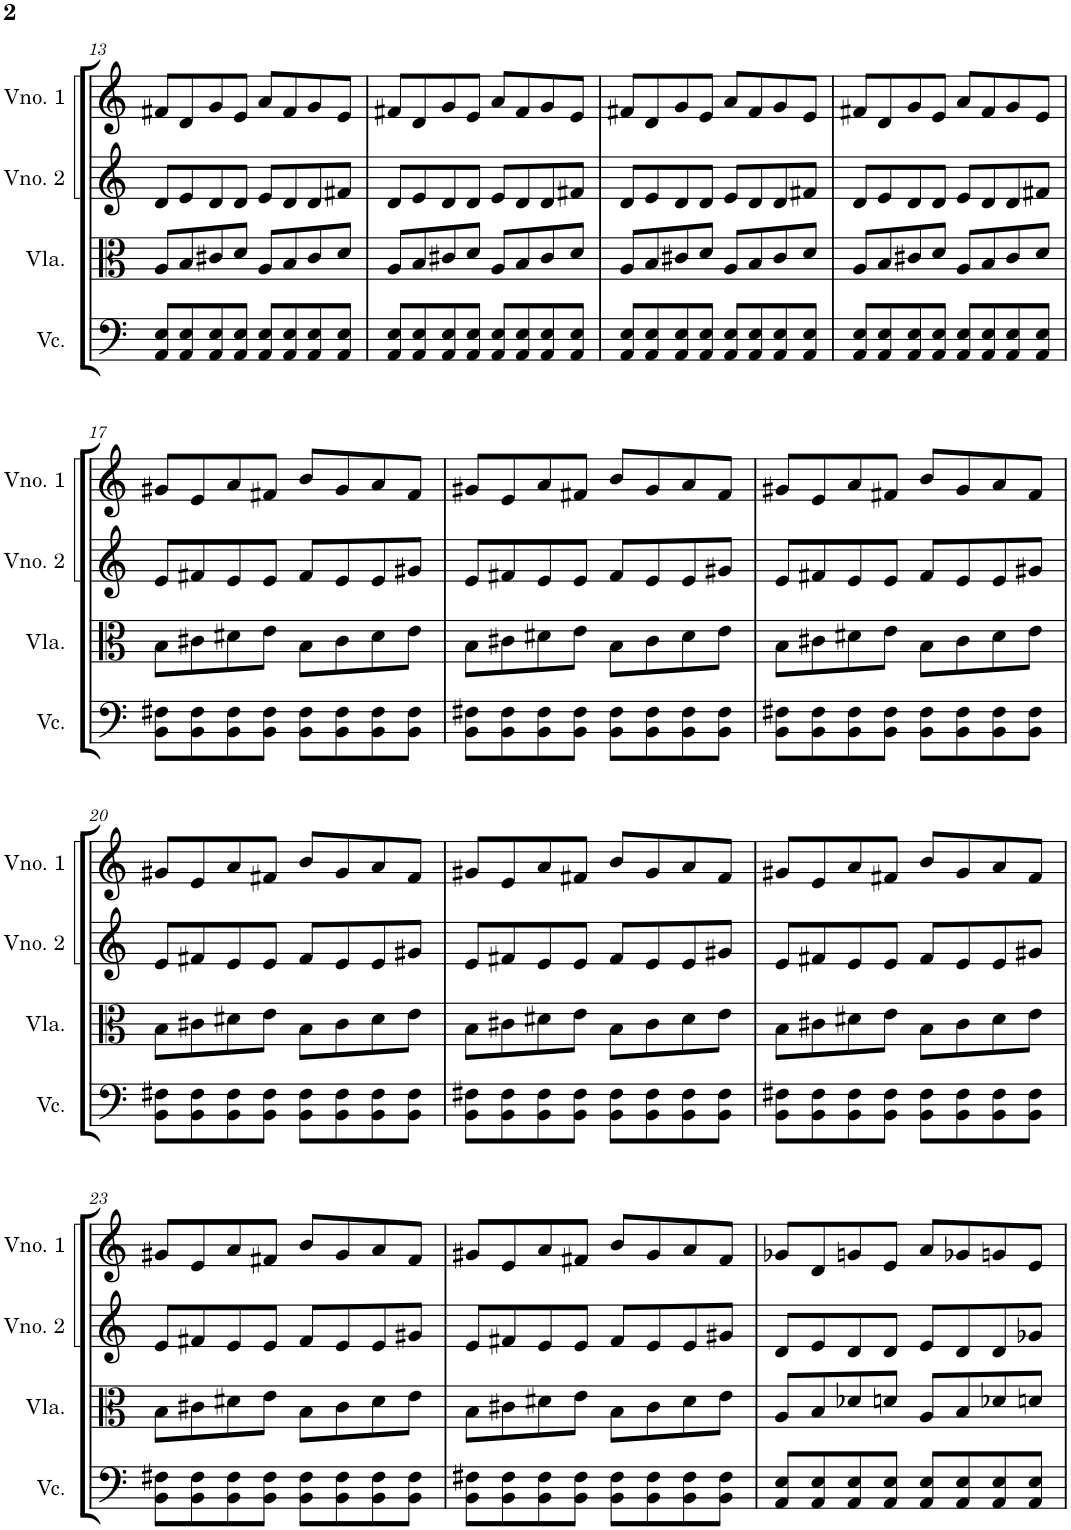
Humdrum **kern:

**kern	**kern	**kern	**kern
*part4	*part3	*part2	*part1
*staff4	*staff3	*staff2	*staff1
*I"Violoncelo	*I"Viola	*I"Violino 2	*I"Violino 1
*I'Vc.	*I'Vla.	*I'Vno. 2	*I'Vno. 1
!!LO:PB:g=z
*clefF4	*clefC3	*clefG2	*clefG2
*k[]	*k[]	*k[]	*k[]
*M4/4	*M4/4	*M4/4	*M4/4
=13	=13	=13	=13
8AA/ 8E/L	8A/L	8d/L	8f#X/L
8AA/ 8E/	8B/	8e/	8d/
8AA/ 8E/	8c#X/	8d/	8g/
8AA/ 8E/J	8d/J	8d/J	8e/J
8AA/ 8E/L	8A/L	8e/L	8a/L
8AA/ 8E/	8B/	8d/	8f#/
8AA/ 8E/	8c#/	8d/	8g/
8AA/ 8E/J	8d/J	8f#X/J	8e/J
=14	=14	=14	=14
8AA/ 8E/L	8A/L	8d/L	8f#X/L
8AA/ 8E/	8B/	8e/	8d/
8AA/ 8E/	8c#X/	8d/	8g/
8AA/ 8E/J	8d/J	8d/J	8e/J
8AA/ 8E/L	8A/L	8e/L	8a/L
8AA/ 8E/	8B/	8d/	8f#/
8AA/ 8E/	8c#/	8d/	8g/
8AA/ 8E/J	8d/J	8f#X/J	8e/J
=15	=15	=15	=15
8AA/ 8E/L	8A/L	8d/L	8f#X/L
8AA/ 8E/	8B/	8e/	8d/
8AA/ 8E/	8c#X/	8d/	8g/
8AA/ 8E/J	8d/J	8d/J	8e/J
8AA/ 8E/L	8A/L	8e/L	8a/L
8AA/ 8E/	8B/	8d/	8f#/
8AA/ 8E/	8c#/	8d/	8g/
8AA/ 8E/J	8d/J	8f#X/J	8e/J
=16	=16	=16	=16
8AA/ 8E/L	8A/L	8d/L	8f#X/L
8AA/ 8E/	8B/	8e/	8d/
8AA/ 8E/	8c#X/	8d/	8g/
8AA/ 8E/J	8d/J	8d/J	8e/J
8AA/ 8E/L	8A/L	8e/L	8a/L
8AA/ 8E/	8B/	8d/	8f#/
8AA/ 8E/	8c#/	8d/	8g/
8AA/ 8E/J	8d/J	8f#X/J	8e/J
!!LO:LB:g=z
=17	=17	=17	=17
8BB\ 8F#X\L	8B\L	8e/L	8g#X/L
8BB\ 8F#\	8c#X\	8f#X/	8e/
8BB\ 8F#\	8d#X\	8e/	8a/
8BB\ 8F#\J	8e\J	8e/J	8f#X/J
8BB\ 8F#\L	8B\L	8f#/L	8b/L
8BB\ 8F#\	8c#\	8e/	8g#/
8BB\ 8F#\	8d#\	8e/	8a/
8BB\ 8F#\J	8e\J	8g#X/J	8f#/J
=18	=18	=18	=18
8BB\ 8F#X\L	8B\L	8e/L	8g#X/L
8BB\ 8F#\	8c#X\	8f#X/	8e/
8BB\ 8F#\	8d#X\	8e/	8a/
8BB\ 8F#\J	8e\J	8e/J	8f#X/J
8BB\ 8F#\L	8B\L	8f#/L	8b/L
8BB\ 8F#\	8c#\	8e/	8g#/
8BB\ 8F#\	8d#\	8e/	8a/
8BB\ 8F#\J	8e\J	8g#X/J	8f#/J
=19	=19	=19	=19
8BB\ 8F#X\L	8B\L	8e/L	8g#X/L
8BB\ 8F#\	8c#X\	8f#X/	8e/
8BB\ 8F#\	8d#X\	8e/	8a/
8BB\ 8F#\J	8e\J	8e/J	8f#X/J
8BB\ 8F#\L	8B\L	8f#/L	8b/L
8BB\ 8F#\	8c#\	8e/	8g#/
8BB\ 8F#\	8d#\	8e/	8a/
8BB\ 8F#\J	8e\J	8g#X/J	8f#/J
!!LO:LB:g=z
=20	=20	=20	=20
8BB\ 8F#X\L	8B\L	8e/L	8g#X/L
8BB\ 8F#\	8c#X\	8f#X/	8e/
8BB\ 8F#\	8d#X\	8e/	8a/
8BB\ 8F#\J	8e\J	8e/J	8f#X/J
8BB\ 8F#\L	8B\L	8f#/L	8b/L
8BB\ 8F#\	8c#\	8e/	8g#/
8BB\ 8F#\	8d#\	8e/	8a/
8BB\ 8F#\J	8e\J	8g#X/J	8f#/J
=21	=21	=21	=21
8BB\ 8F#X\L	8B\L	8e/L	8g#X/L
8BB\ 8F#\	8c#X\	8f#X/	8e/
8BB\ 8F#\	8d#X\	8e/	8a/
8BB\ 8F#\J	8e\J	8e/J	8f#X/J
8BB\ 8F#\L	8B\L	8f#/L	8b/L
8BB\ 8F#\	8c#\	8e/	8g#/
8BB\ 8F#\	8d#\	8e/	8a/
8BB\ 8F#\J	8e\J	8g#X/J	8f#/J
=22	=22	=22	=22
8BB\ 8F#X\L	8B\L	8e/L	8g#X/L
8BB\ 8F#\	8c#X\	8f#X/	8e/
8BB\ 8F#\	8d#X\	8e/	8a/
8BB\ 8F#\J	8e\J	8e/J	8f#X/J
8BB\ 8F#\L	8B\L	8f#/L	8b/L
8BB\ 8F#\	8c#\	8e/	8g#/
8BB\ 8F#\	8d#\	8e/	8a/
8BB\ 8F#\J	8e\J	8g#X/J	8f#/J
!!LO:LB:g=z
=23	=23	=23	=23
8BB\ 8F#X\L	8B\L	8e/L	8g#X/L
8BB\ 8F#\	8c#X\	8f#X/	8e/
8BB\ 8F#\	8d#X\	8e/	8a/
8BB\ 8F#\J	8e\J	8e/J	8f#X/J
8BB\ 8F#\L	8B\L	8f#/L	8b/L
8BB\ 8F#\	8c#\	8e/	8g#/
8BB\ 8F#\	8d#\	8e/	8a/
8BB\ 8F#\J	8e\J	8g#X/J	8f#/J
=24	=24	=24	=24
8BB\ 8F#X\L	8B\L	8e/L	8g#X/L
8BB\ 8F#\	8c#X\	8f#X/	8e/
8BB\ 8F#\	8d#X\	8e/	8a/
8BB\ 8F#\J	8e\J	8e/J	8f#X/J
8BB\ 8F#\L	8B\L	8f#/L	8b/L
8BB\ 8F#\	8c#\	8e/	8g#/
8BB\ 8F#\	8d#\	8e/	8a/
8BB\ 8F#\J	8e\J	8g#X/J	8f#/J
=25	=25	=25	=25
8AA/ 8E/L	8A/L	8d/L	8g-X/L
8AA/ 8E/	8B/	8e/	8d/
8AA/ 8E/	8d-X/	8d/	8gn/
8AA/ 8E/J	8dn/J	8d/J	8e/J
8AA/ 8E/L	8A/L	8e/L	8a/L
8AA/ 8E/	8B/	8d/	8g-X/
8AA/ 8E/	8d-X/	8d/	8gn/
8AA/ 8E/J	8dn/J	8g-X/J	8e/J
=	=	=	=
*-	*-	*-	*-
